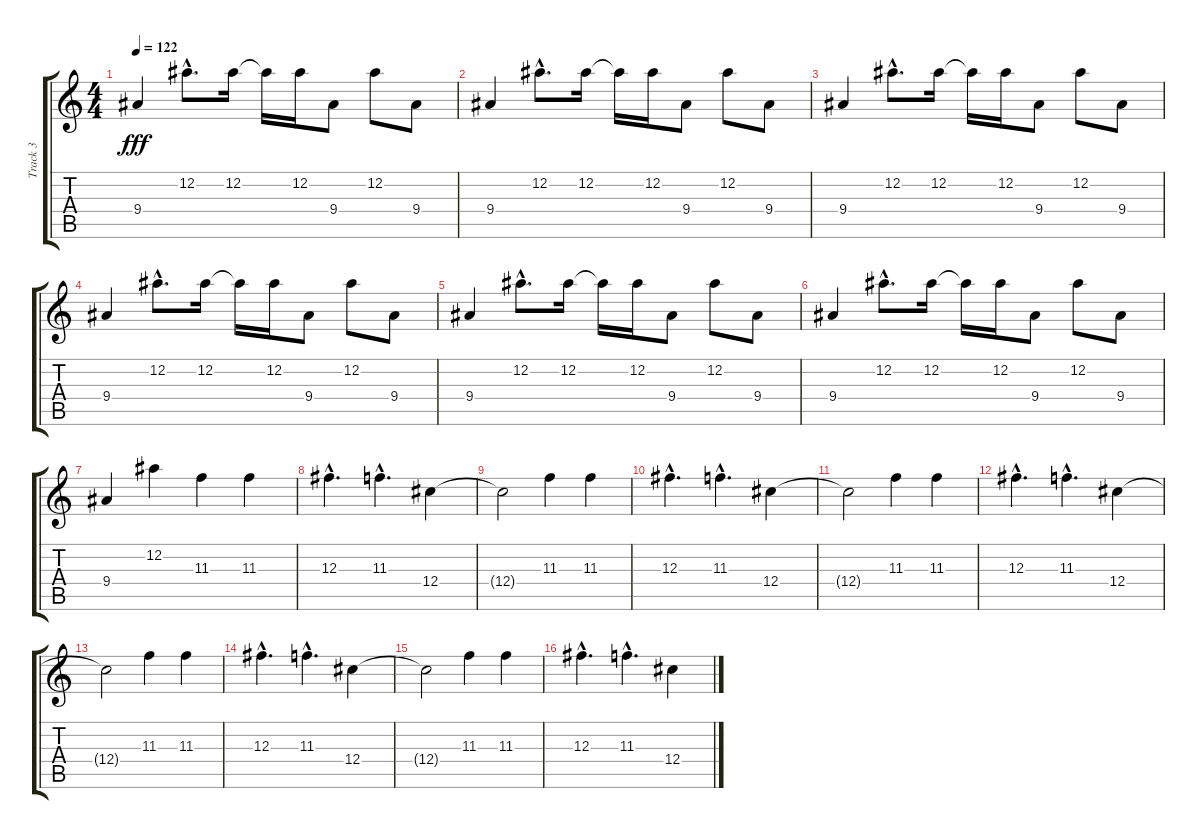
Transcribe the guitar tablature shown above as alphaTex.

\track ("Track 3" "Track 3") {instrument distortionguitar}
\staff {score tabs}
\tuning (Eb4 Bb3 Gb3 Db3 Ab2 Eb2) {hide}
\ts (4 4)
\tempo 122
\clef g2
\ks c
9.4.4{dy fff} 12.2{hac}.8{d} 12.2.16 12.2{t}.16 12.2.16 9.4.8 12.2.8 9.4.8 |
9.4.4 12.2{hac}.8{d} 12.2.16 12.2{t}.16 12.2.16 9.4.8 12.2.8 9.4.8 |
9.4.4 12.2{hac}.8{d} 12.2.16 12.2{t}.16 12.2.16 9.4.8 12.2.8 9.4.8 |
9.4.4 12.2{hac}.8{d} 12.2.16 12.2{t}.16 12.2.16 9.4.8 12.2.8 9.4.8 |
9.4.4 12.2{hac}.8{d} 12.2.16 12.2{t}.16 12.2.16 9.4.8 12.2.8 9.4.8 |
9.4.4 12.2{hac}.8{d} 12.2.16 12.2{t}.16 12.2.16 9.4.8 12.2.8 9.4.8 |
9.4.4 12.2.4 11.3.4 11.3.4 |
12.3{hac}.4{d} 11.3{hac}.4{d} 12.4.4 |
12.4{t}.2 11.3.4 11.3.4 |
12.3{hac}.4{d} 11.3{hac}.4{d} 12.4.4 |
12.4{t}.2 11.3.4 11.3.4 |
12.3{hac}.4{d} 11.3{hac}.4{d} 12.4.4 |
12.4{t}.2 11.3.4 11.3.4 |
12.3{hac}.4{d} 11.3{hac}.4{d} 12.4.4 |
12.4{t}.2 11.3.4 11.3.4 |
12.3{hac}.4{d} 11.3{hac}.4{d} 12.4.4
